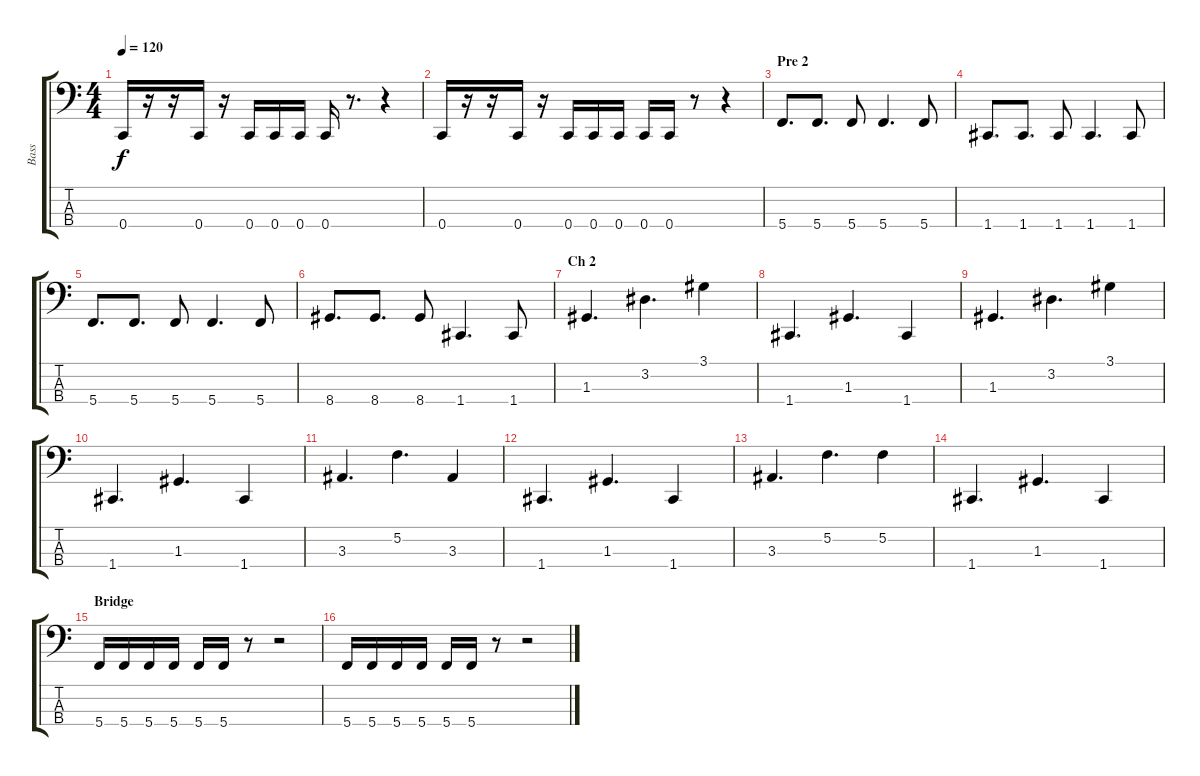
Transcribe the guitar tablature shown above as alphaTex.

\track ("Bass" "Bass") {instrument electricbasspick}
\staff {score tabs}
\tuning (F2 C2 G1 C1) {hide}
\ts (4 4)
\tempo 120
\clef f4
\ks c
0.4.16{dy f} r.16 r.16 0.4.16 r.16 0.4.16 0.4.16 0.4.16 0.4.16 r.8{d} r.4 |
0.4.16 r.16 r.16 0.4.16 r.16 0.4.16 0.4.16 0.4.16 0.4.16 0.4.16 r.8 r.4 |
\section ("" "Pre 2")
5.4.8{d} 5.4.8{d} 5.4.8 5.4.4{d} 5.4.8 |
1.4.8{d} 1.4.8{d} 1.4.8 1.4.4{d} 1.4.8 |
5.4.8{d} 5.4.8{d} 5.4.8 5.4.4{d} 5.4.8 |
8.4.8{d} 8.4.8{d} 8.4.8 1.4.4{d} 1.4.8 |
\section ("" "Ch 2")
1.3.4{d} 3.2.4{d} 3.1.4 |
1.4.4{d} 1.3.4{d} 1.4.4 |
1.3.4{d} 3.2.4{d} 3.1.4 |
1.4.4{d} 1.3.4{d} 1.4.4 |
3.3.4{d} 5.2.4{d} 3.3.4 |
1.4.4{d} 1.3.4{d} 1.4.4 |
3.3.4{d} 5.2.4{d} 5.2.4 |
1.4.4{d} 1.3.4{d} 1.4.4 |
\section ("" "Bridge")
5.4.16 5.4.16 5.4.16 5.4.16 5.4.16 5.4.16 r.8 r.2 |
5.4.16 5.4.16 5.4.16 5.4.16 5.4.16 5.4.16 r.8 r.2
